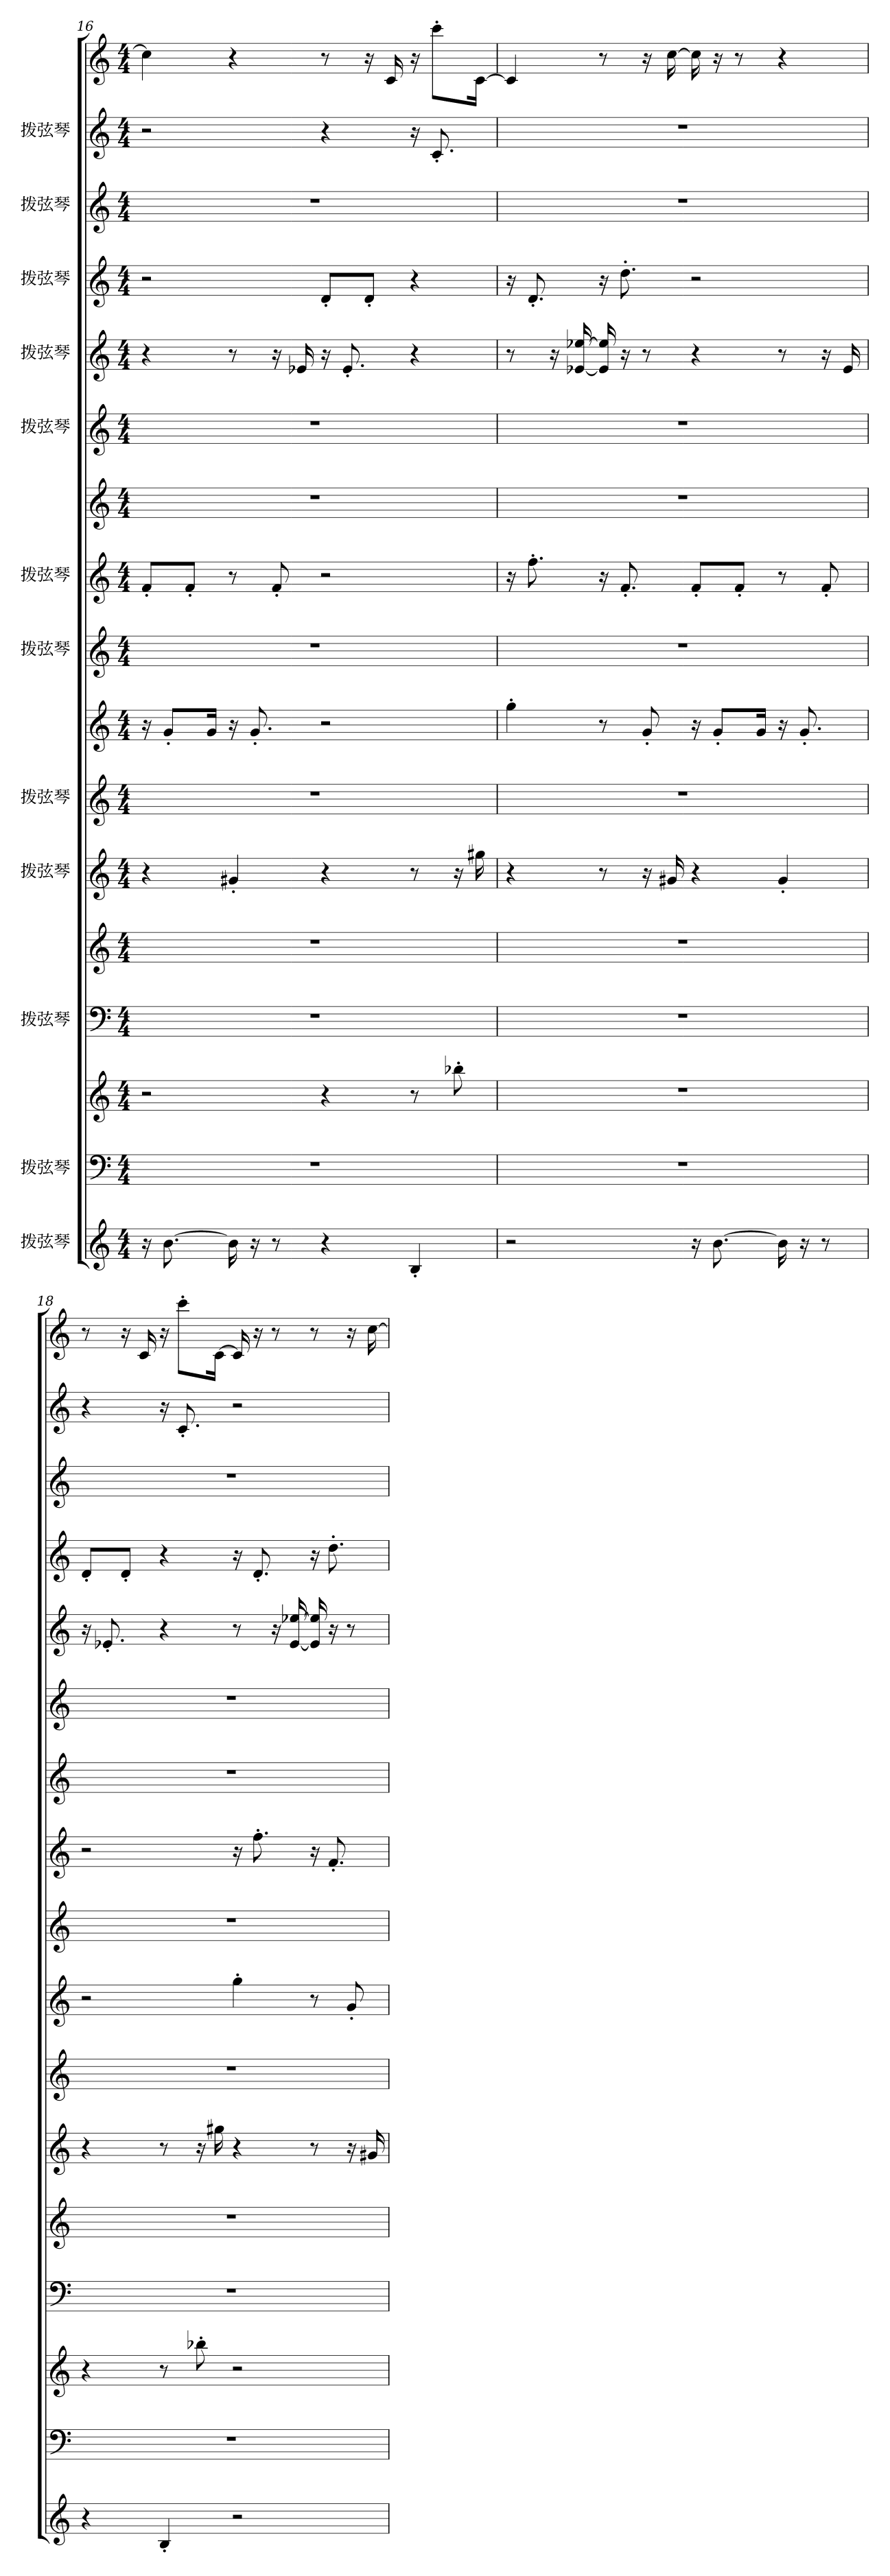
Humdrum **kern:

**kern	**kern	**kern	**kern	**kern	**kern	**kern	**kern	**kern	**kern	**kern	**kern	**kern	**kern	**kern	**kern	**kern
*part12	*part11	*part11	*part10	*part10	*part9	*part8	*part8	*part7	*part6	*part6	*part5	*part4	*part3	*part2	*part1	*part1
*staff17	*staff16	*staff15	*staff14	*staff13	*staff12	*staff11	*staff10	*staff9	*staff8	*staff7	*staff6	*staff5	*staff4	*staff3	*staff2	*staff1
*I"拨弦琴	*I"拨弦琴	*	*I"拨弦琴	*	*I"拨弦琴	*I"拨弦琴	*	*I"拨弦琴	*I"拨弦琴	*	*I"拨弦琴	*I"拨弦琴	*I"拨弦琴	*I"拨弦琴	*I"拨弦琴	*
*clefG2	*clefF4	*clefG2	*clefF4	*clefG2	*clefG2	*clefG2	*clefG2	*clefG2	*clefG2	*clefG2	*clefG2	*clefG2	*clefG2	*clefG2	*clefG2	*clefG2
*k[]	*k[]	*k[]	*k[]	*k[]	*k[]	*k[]	*k[]	*k[]	*k[]	*k[]	*k[]	*k[]	*k[]	*k[]	*k[]	*k[]
*M4/4	*M4/4	*M4/4	*M4/4	*M4/4	*M4/4	*M4/4	*M4/4	*M4/4	*M4/4	*M4/4	*M4/4	*M4/4	*M4/4	*M4/4	*M4/4	*M4/4
=16	=16	=16	=16	=16	=16	=16	=16	=16	=16	=16	=16	=16	=16	=16	=16	=16
16r	1r	2r	1r	1r	4r	1r	16r	1r	8f'/L	1r	1r	4r	2r	1r	2r	4cc\]
[8.b\	.	.	.	.	.	.	8g'/L	.	.	.	.	.	.	.	.	.
.	.	.	.	.	.	.	.	.	8f'/J	.	.	.	.	.	.	.
.	.	.	.	.	.	.	16g/Jk	.	.	.	.	.	.	.	.	.
16b\]	.	.	.	.	4g#X'/	.	16r	.	8r	.	.	8r	.	.	.	4r
16r	.	.	.	.	.	.	8.g'/	.	.	.	.	.	.	.	.	.
8r	.	.	.	.	.	.	.	.	8f'/	.	.	16r	.	.	.	.
.	.	.	.	.	.	.	.	.	.	.	.	16e-X/	.	.	.	.
4r	.	4r	.	.	4r	.	2r	.	2r	.	.	16r	8d'/L	.	4r	8r
.	.	.	.	.	.	.	.	.	.	.	.	8.e-'/	.	.	.	.
.	.	.	.	.	.	.	.	.	.	.	.	.	8d'/J	.	.	16r
.	.	.	.	.	.	.	.	.	.	.	.	.	.	.	.	16c/
4B'/	.	8r	.	.	8r	.	.	.	.	.	.	4r	4r	.	16r	16r
.	.	.	.	.	.	.	.	.	.	.	.	.	.	.	8.c'/	8ccc'\L
.	.	8bb-X'\	.	.	16r	.	.	.	.	.	.	.	.	.	.	.
.	.	.	.	.	16gg#X\	.	.	.	.	.	.	.	.	.	.	[16c\Jk
!!LO:PB:g=z
=17	=17	=17	=17	=17	=17	=17	=17	=17	=17	=17	=17	=17	=17	=17	=17	=17
2r	1r	1r	1r	1r	4r	1r	4gg'\	1r	16r	1r	1r	8r	16r	1r	1r	4c/]
.	.	.	.	.	.	.	.	.	8.ff'\	.	.	.	8.d'/	.	.	.
.	.	.	.	.	.	.	.	.	.	.	.	16r	.	.	.	.
.	.	.	.	.	.	.	.	.	.	.	.	[16e-X/ [16ee-X/	.	.	.	.
.	.	.	.	.	8r	.	8r	.	16r	.	.	16e-/] 16ee-/]	16r	.	.	8r
.	.	.	.	.	.	.	.	.	8.f'/	.	.	16r	8.dd'\	.	.	.
.	.	.	.	.	16r	.	8g'/	.	.	.	.	8r	.	.	.	16r
.	.	.	.	.	16g#X/	.	.	.	.	.	.	.	.	.	.	[16cc\
16r	.	.	.	.	4r	.	16r	.	8f'/L	.	.	4r	2r	.	.	16cc\]
[8.b\	.	.	.	.	.	.	8g'/L	.	.	.	.	.	.	.	.	16r
.	.	.	.	.	.	.	.	.	8f'/J	.	.	.	.	.	.	8r
.	.	.	.	.	.	.	16g/Jk	.	.	.	.	.	.	.	.	.
16b\]	.	.	.	.	4g#'/	.	16r	.	8r	.	.	8r	.	.	.	4r
16r	.	.	.	.	.	.	8.g'/	.	.	.	.	.	.	.	.	.
8r	.	.	.	.	.	.	.	.	8f'/	.	.	16r	.	.	.	.
.	.	.	.	.	.	.	.	.	.	.	.	16e-/	.	.	.	.
=18	=18	=18	=18	=18	=18	=18	=18	=18	=18	=18	=18	=18	=18	=18	=18	=18
4r	1r	4r	1r	1r	4r	1r	2r	1r	2r	1r	1r	16r	8d'/L	1r	4r	8r
.	.	.	.	.	.	.	.	.	.	.	.	8.e-X'/	.	.	.	.
.	.	.	.	.	.	.	.	.	.	.	.	.	8d'/J	.	.	16r
.	.	.	.	.	.	.	.	.	.	.	.	.	.	.	.	16c/
4B'/	.	8r	.	.	8r	.	.	.	.	.	.	4r	4r	.	16r	16r
.	.	.	.	.	.	.	.	.	.	.	.	.	.	.	8.c'/	8ccc'\L
.	.	8bb-X'\	.	.	16r	.	.	.	.	.	.	.	.	.	.	.
.	.	.	.	.	16gg#X\	.	.	.	.	.	.	.	.	.	.	[16c\Jk
2r	.	2r	.	.	4r	.	4gg'\	.	16r	.	.	8r	16r	.	2r	16c/]
.	.	.	.	.	.	.	.	.	8.ff'\	.	.	.	8.d'/	.	.	16r
.	.	.	.	.	.	.	.	.	.	.	.	16r	.	.	.	8r
.	.	.	.	.	.	.	.	.	.	.	.	[16e-/ [16ee-X/	.	.	.	.
.	.	.	.	.	8r	.	8r	.	16r	.	.	16e-/] 16ee-/]	16r	.	.	8r
.	.	.	.	.	.	.	.	.	8.f'/	.	.	16r	8.dd'\	.	.	.
.	.	.	.	.	16r	.	8g'/	.	.	.	.	8r	.	.	.	16r
.	.	.	.	.	16g#X/	.	.	.	.	.	.	.	.	.	.	[16cc\
=	=	=	=	=	=	=	=	=	=	=	=	=	=	=	=	=
*-	*-	*-	*-	*-	*-	*-	*-	*-	*-	*-	*-	*-	*-	*-	*-	*-
